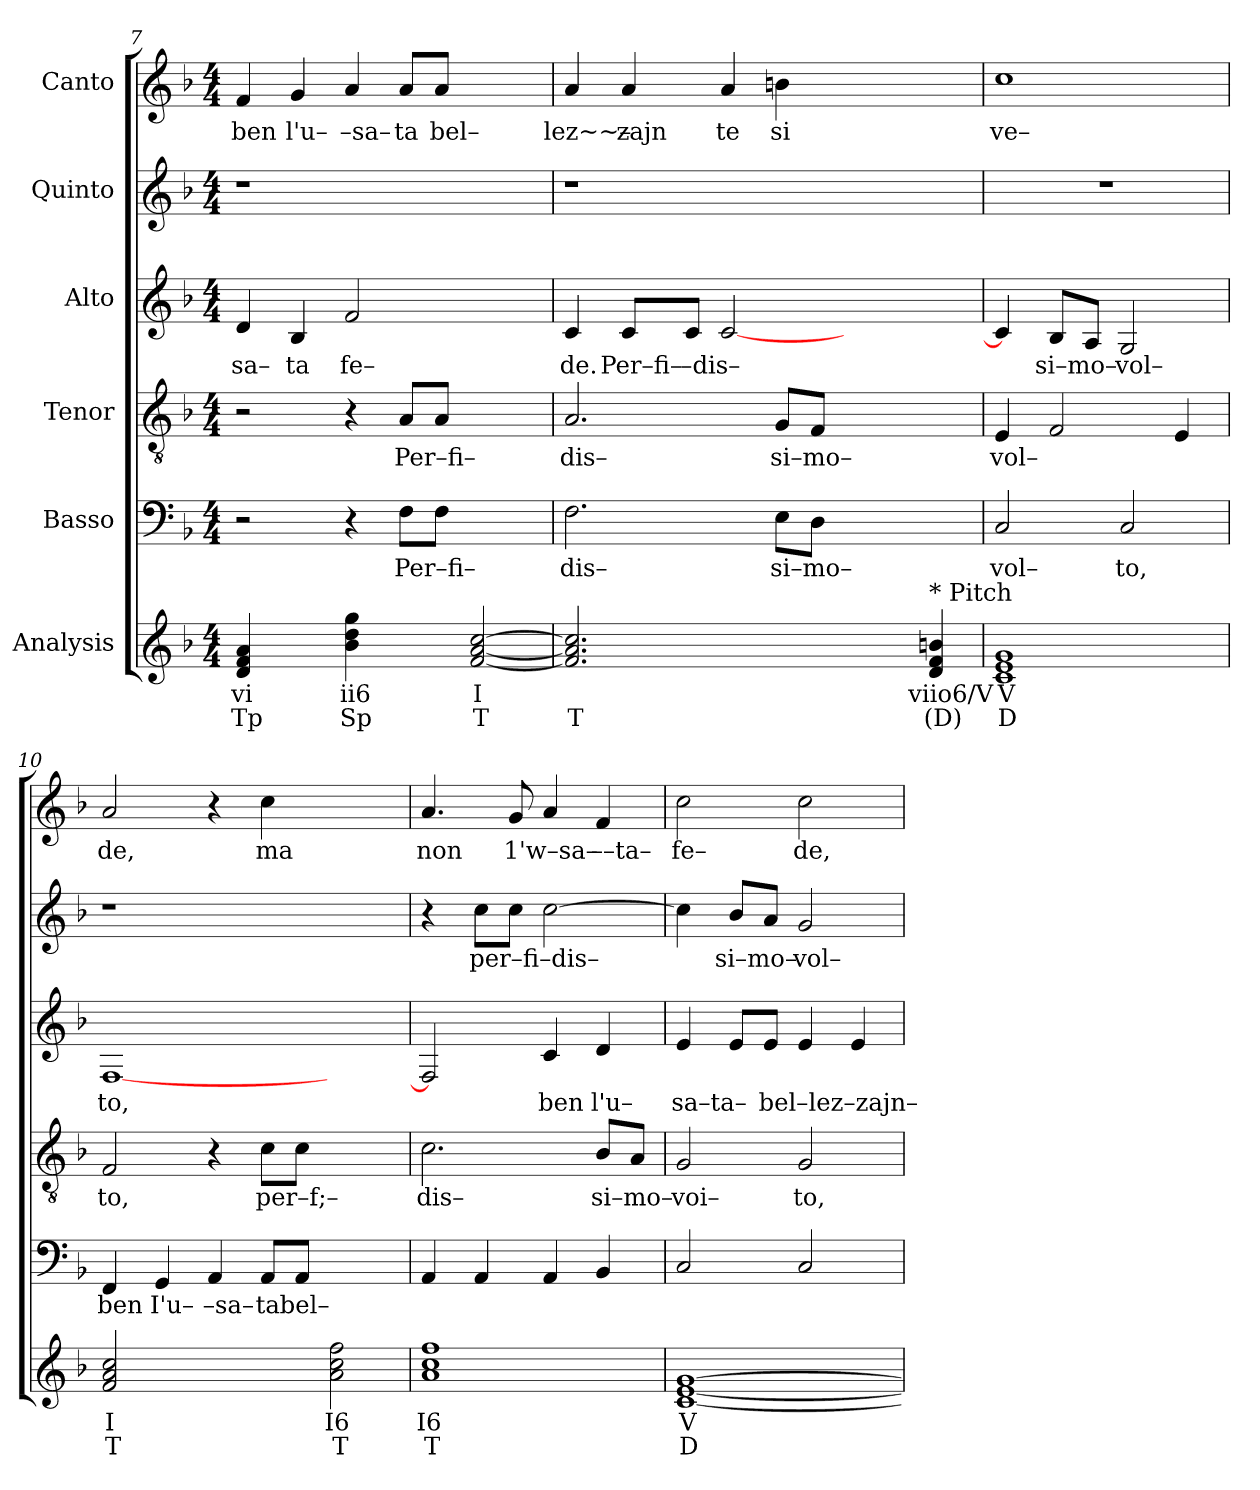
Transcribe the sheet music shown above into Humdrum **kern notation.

**kern	**text	**text	**kern	**text	**kern	**text	**kern	**text	**kern	**text	**kern	**text
*part6	*part6	*part6	*part5	*part5	*part4	*part4	*part3	*part3	*part2	*part2	*part1	*part1
*staff6	*staff6	*staff6	*staff5	*staff5	*staff4	*staff4	*staff3	*staff3	*staff2	*staff2	*staff1	*staff1
*I"Analysis	*	*	*I"Basso	*	*I"Tenor	*	*I"Alto	*	*I"Quinto	*	*I"Canto	*
*	*	*	*clefF4	*	*clefGv2	*	*clefG2	*	*clefG2	*	*clefG2	*
*k[b-]	*	*	*k[b-]	*	*k[b-]	*	*k[b-]	*	*k[b-]	*	*k[b-]	*
*	*	*	*F:	*	*F:	*	*F:	*	*F:	*	*F:	*
*M4/4	*	*	*M4/4	*	*M4/4	*	*M4/4	*	*M4/4	*	*M4/4	*
=7	=7	=7	=7	=7	=7	=7	=7	=7	=7	=7	=7	=7
!	!	!	!	!	!	!	!	!LO:LY:b	!	!	!	!
!	!	!	!	!	!	!	!	!	!	!	!	!LO:LY:b
4d 4f 4a	vi	Tp	2r	.	2r	.	4d/	sa–	1r	.	4f/	ben
!	!	!	!	!	!	!	!	!LO:LY:b	!	!	!	!
!	!	!	!	!	!	!	!	!	!	!	!	!LO:LY:b
4ryy	.	.	.	.	.	.	4B-/	ta	.	.	4g/	l'u–
!	!	!	!	!	!	!	!	!LO:LY:b	!	!	!	!
!	!	!	!	!	!	!	!	!	!	!	!	!LO:LY:b
4b- 4dd 4gg	ii6	Sp	4r	.	4r	.	2f/	fe–	.	.	4a/	–sa–
!	!	!	!	!LO:LY:b	!	!	!	!	!	!	!	!
!	!	!	!	!	!	!LO:LY:b	!	!	!	!	!	!
!	!	!	!	!	!	!	!	!	!	!	!	!LO:LY:b
4ryy	.	.	8F\L	Per–fi–	8A/L	Per–fi–	.	.	.	.	8a/L	ta
!	!	!	!	!	!	!	!	!	!	!	!	!LO:LY:b
.	.	.	8F\J	.	8A/J	.	.	.	.	.	8a/J	bel–
[2f [2a [2cc	I	T	2ryy	.	2ryy	.	2ryy	.	2ryy	.	2ryy	.
=8	=8	=8	=8	=8	=8	=8	=8	=8	=8	=8	=8	=8
!	!	!	!	!LO:LY:b	!	!	!	!	!	!	!	!
!	!	!	!	!	!	!LO:LY:b	!	!	!	!	!	!
!	!	!	!	!	!	!	!	!LO:LY:b	!	!	!	!
!	!	!	!	!	!	!	!	!	!	!	!	!LO:LY:b
2.f] 2.a] 2.cc]	.	T	2.F\	dis–	2.A/	dis–	4c/	de.	1r	.	4a/	lez~~–
!	!	!	!	!	!	!	!	!LO:LY:b	!	!	!	!
!	!	!	!	!	!	!	!	!	!	!	!	!LO:LY:b
.	.	.	.	.	.	.	8c/L	Per–fi–	.	.	4a/	zajn
!	!	!	!	!	!	!	!	!LO:LY:b	!	!	!	!
.	.	.	.	.	.	.	8c/J	–dis–	.	.	.	.
!	!	!	!	!	!	!	!	!	!	!	!	!LO:LY:b
.	.	.	.	.	.	.	[2c/	.	.	.	4a/	te
!	!	!	!	!LO:LY:b	!	!	!	!	!	!	!	!
!	!	!	!	!	!	!LO:LY:b	!	!	!	!	!	!
!	!	!	!	!	!	!	!	!	!	!	!	!LO:LY:b
2.ryy	.	.	8E\L	si–mo–	8G/L	si–mo–	.	.	.	.	4bn\	si
.	.	.	8D\J	.	8F/J	.	.	.	.	.	.	.
.	.	.	2.ryy	.	2.ryy	.	2.ryy	.	2.ryy	.	2.ryy	.
!LO:TX:a:t=* Pitch	!	!	!	!	!	!	!	!	!	!	!	!
4d 4f 4bn	viio6/V	(D)	.	.	.	.	.	.	.	.	.	.
=9	=9	=9	=9	=9	=9	=9	=9	=9	=9	=9	=9	=9
!	!	!	!	!LO:LY:b	!	!	!	!	!	!	!	!
!	!	!	!	!	!	!LO:LY:b	!	!	!	!	!	!
!	!	!	!	!	!	!	!	!	!	!	!	!LO:LY:b
1c 1e 1g	V	D	2C/	vol–	4E/	vol–	4c/]	.	1r	.	1cc	ve–
!	!	!	!	!	!	!	!	!LO:LY:b	!	!	!	!
.	.	.	.	.	2F/	.	8B-/L	si–mo–	.	.	.	.
.	.	.	.	.	.	.	8A/J	.	.	.	.	.
!	!	!	!	!LO:LY:b	!	!	!	!	!	!	!	!
!	!	!	!	!	!	!	!	!LO:LY:b	!	!	!	!
.	.	.	2C/	to,	.	.	2G/	vol–	.	.	.	.
.	.	.	.	.	4E/	.	.	.	.	.	.	.
=10	=10	=10	=10	=10	=10	=10	=10	=10	=10	=10	=10	=10
!	!	!	!	!LO:LY:b	!	!	!	!	!	!	!	!
!	!	!	!	!	!	!LO:LY:b	!	!	!	!	!	!
!	!	!	!	!	!	!	!	!LO:LY:b	!	!	!	!
!	!	!	!	!	!	!	!	!	!	!	!	!LO:LY:b
2f 2a 2cc	I	T	4FF/	ben	2F/	to,	[1F	to,	1r	.	2a/	de,
!	!	!	!	!LO:LY:b	!	!	!	!	!	!	!	!
.	.	.	4GG/	I'u–	.	.	.	.	.	.	.	.
!	!	!	!	!LO:LY:b	!	!	!	!	!	!	!	!
2ryy	.	.	4AA/	–sa–	4r	.	.	.	.	.	4r	.
!	!	!	!	!LO:LY:b	!	!	!	!	!	!	!	!
!	!	!	!	!	!	!LO:LY:b	!	!	!	!	!	!
!	!	!	!	!	!	!	!	!	!	!	!	!LO:LY:b
.	.	.	8AA/L	ta	8c\L	per–f;–	.	.	.	.	4cc\	ma
!	!	!	!	!LO:LY:b	!	!	!	!	!	!	!	!
.	.	.	8AA/J	bel–	8c\J	.	.	.	.	.	.	.
2a 2cc 2ff	I6	T	2ryy	.	2ryy	.	2ryy	.	2ryy	.	2ryy	.
=11	=11	=11	=11	=11	=11	=11	=11	=11	=11	=11	=11	=11
!	!	!	!	!	!	!LO:LY:b	!	!	!	!	!	!
!	!	!	!	!	!	!	!	!	!	!	!	!LO:LY:b
1a 1cc 1ff	I6	T	4AA/	.	2.c\	dis–	2F/]	.	4r	.	4.a/	non
!	!	!	!	!	!	!	!	!	!	!LO:LY:b	!	!
.	.	.	4AA/	.	.	.	.	.	8cc\L	per–fi–dis–	.	.
!	!	!	!	!	!	!	!	!	!	!	!	!LO:LY:b
.	.	.	.	.	.	.	.	.	8cc\J	.	8g/	1'w–sa–
!	!	!	!	!	!	!	!	!LO:LY:b	!	!	!	!
.	.	.	4AA/	.	.	.	4c/	ben	[2cc\	.	4a/	.
!	!	!	!	!	!	!LO:LY:b	!	!	!	!	!	!
!	!	!	!	!	!	!	!	!LO:LY:b	!	!	!	!
!	!	!	!	!	!	!	!	!	!	!	!	!LO:LY:b
.	.	.	4BB-/	.	8B-/L	si–mo–	4d/	l'u–	.	.	4f/	––ta–
.	.	.	.	.	8A/J	.	.	.	.	.	.	.
=12	=12	=12	=12	=12	=12	=12	=12	=12	=12	=12	=12	=12
!	!	!	!	!	!	!LO:LY:b	!	!	!	!	!	!
!	!	!	!	!	!	!	!	!LO:LY:b	!	!	!	!
!	!	!	!	!	!	!	!	!	!	!	!	!LO:LY:b
[1c [1e [1g	V	D	2C/	.	2G/	voi–	4e/	sa–ta–	4cc\]	.	2cc\	fe–
!	!	!	!	!	!	!	!	!	!	!LO:LY:b	!	!
.	.	.	.	.	.	.	8e/L	.	8b-/L	si–mo–	.	.
!	!	!	!	!	!	!	!	!LO:LY:b	!	!	!	!
.	.	.	.	.	.	.	8e/J	bel–lez–zajn–	8a/J	.	.	.
!	!	!	!	!	!	!LO:LY:b	!	!	!	!	!	!
!	!	!	!	!	!	!	!	!	!	!LO:LY:b	!	!
!	!	!	!	!	!	!	!	!	!	!	!	!LO:LY:b
.	.	.	2C/	.	2G/	to,	4e/	.	2g/	vol–	2cc\	de,
.	.	.	.	.	.	.	4e/	.	.	.	.	.
=	=	=	=	=	=	=	=	=	=	=	=	=
*-	*-	*-	*-	*-	*-	*-	*-	*-	*-	*-	*-	*-
